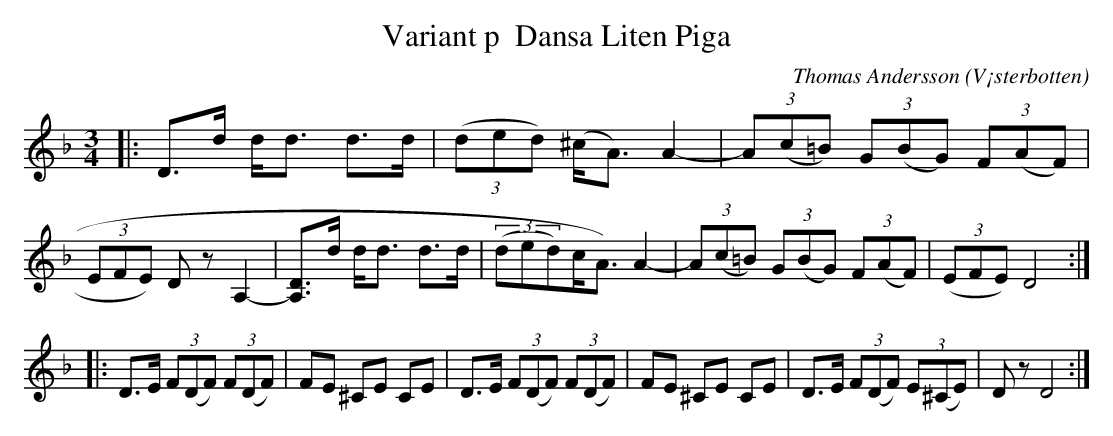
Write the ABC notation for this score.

X:1
T:Variant p  Dansa Liten Piga
O:V¡sterbotten
C:Thomas Andersson
M:3/4
L:1/8
K:Dm
|: D>d d<d d>d | (3(ded) (^c<A) A2- | (3A(c=B) (3G(BG) (3F(AF) | (3EFE) Dz A,2- |[DA,]>d d<d d>d | (3(ded) ^(c<A) A2- | (3A(c=B) (3G(BG) (3F(AF) | (3(EFE) D4 :|
|:D>E (3F(DF) (3F(DF) | FE ^CE CE |D>E (3F(DF) (3F(DF) | FE ^CE CE |D>E (3F(DF) (3E(^CE) | Dz D4 :|
